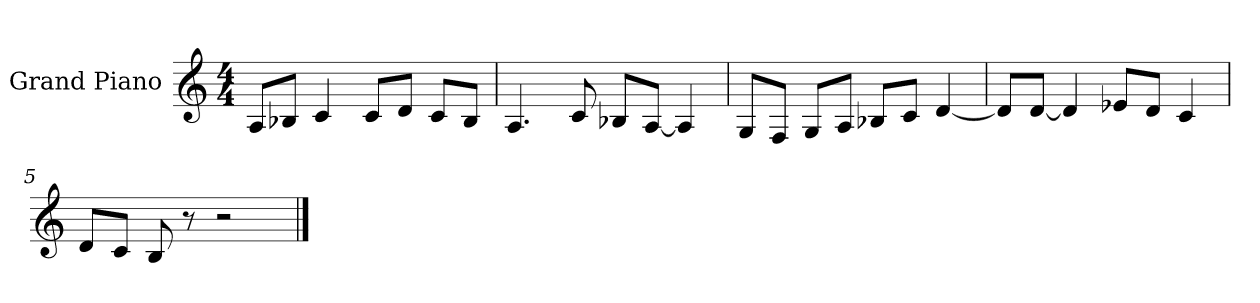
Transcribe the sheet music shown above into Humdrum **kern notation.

**kern
*part1
*staff1
*I"Grand Piano
*clefG2
*k[]
*C:
*M4/4
*MM120
=1
8AL
8B-XJ
4c
8cL
8dJ
8cL
8B-J
=2
4.A
8c
8B-XL
[8AJ
4A]
=3
8GL
8FJ
8GL
8AJ
8B-XL
8cJ
[4d
=4
8dL]
[8dJ
4d]
8e-XL
8dJ
4c
=5
8dL
8cJ
8B
8r
2r
==
*-
